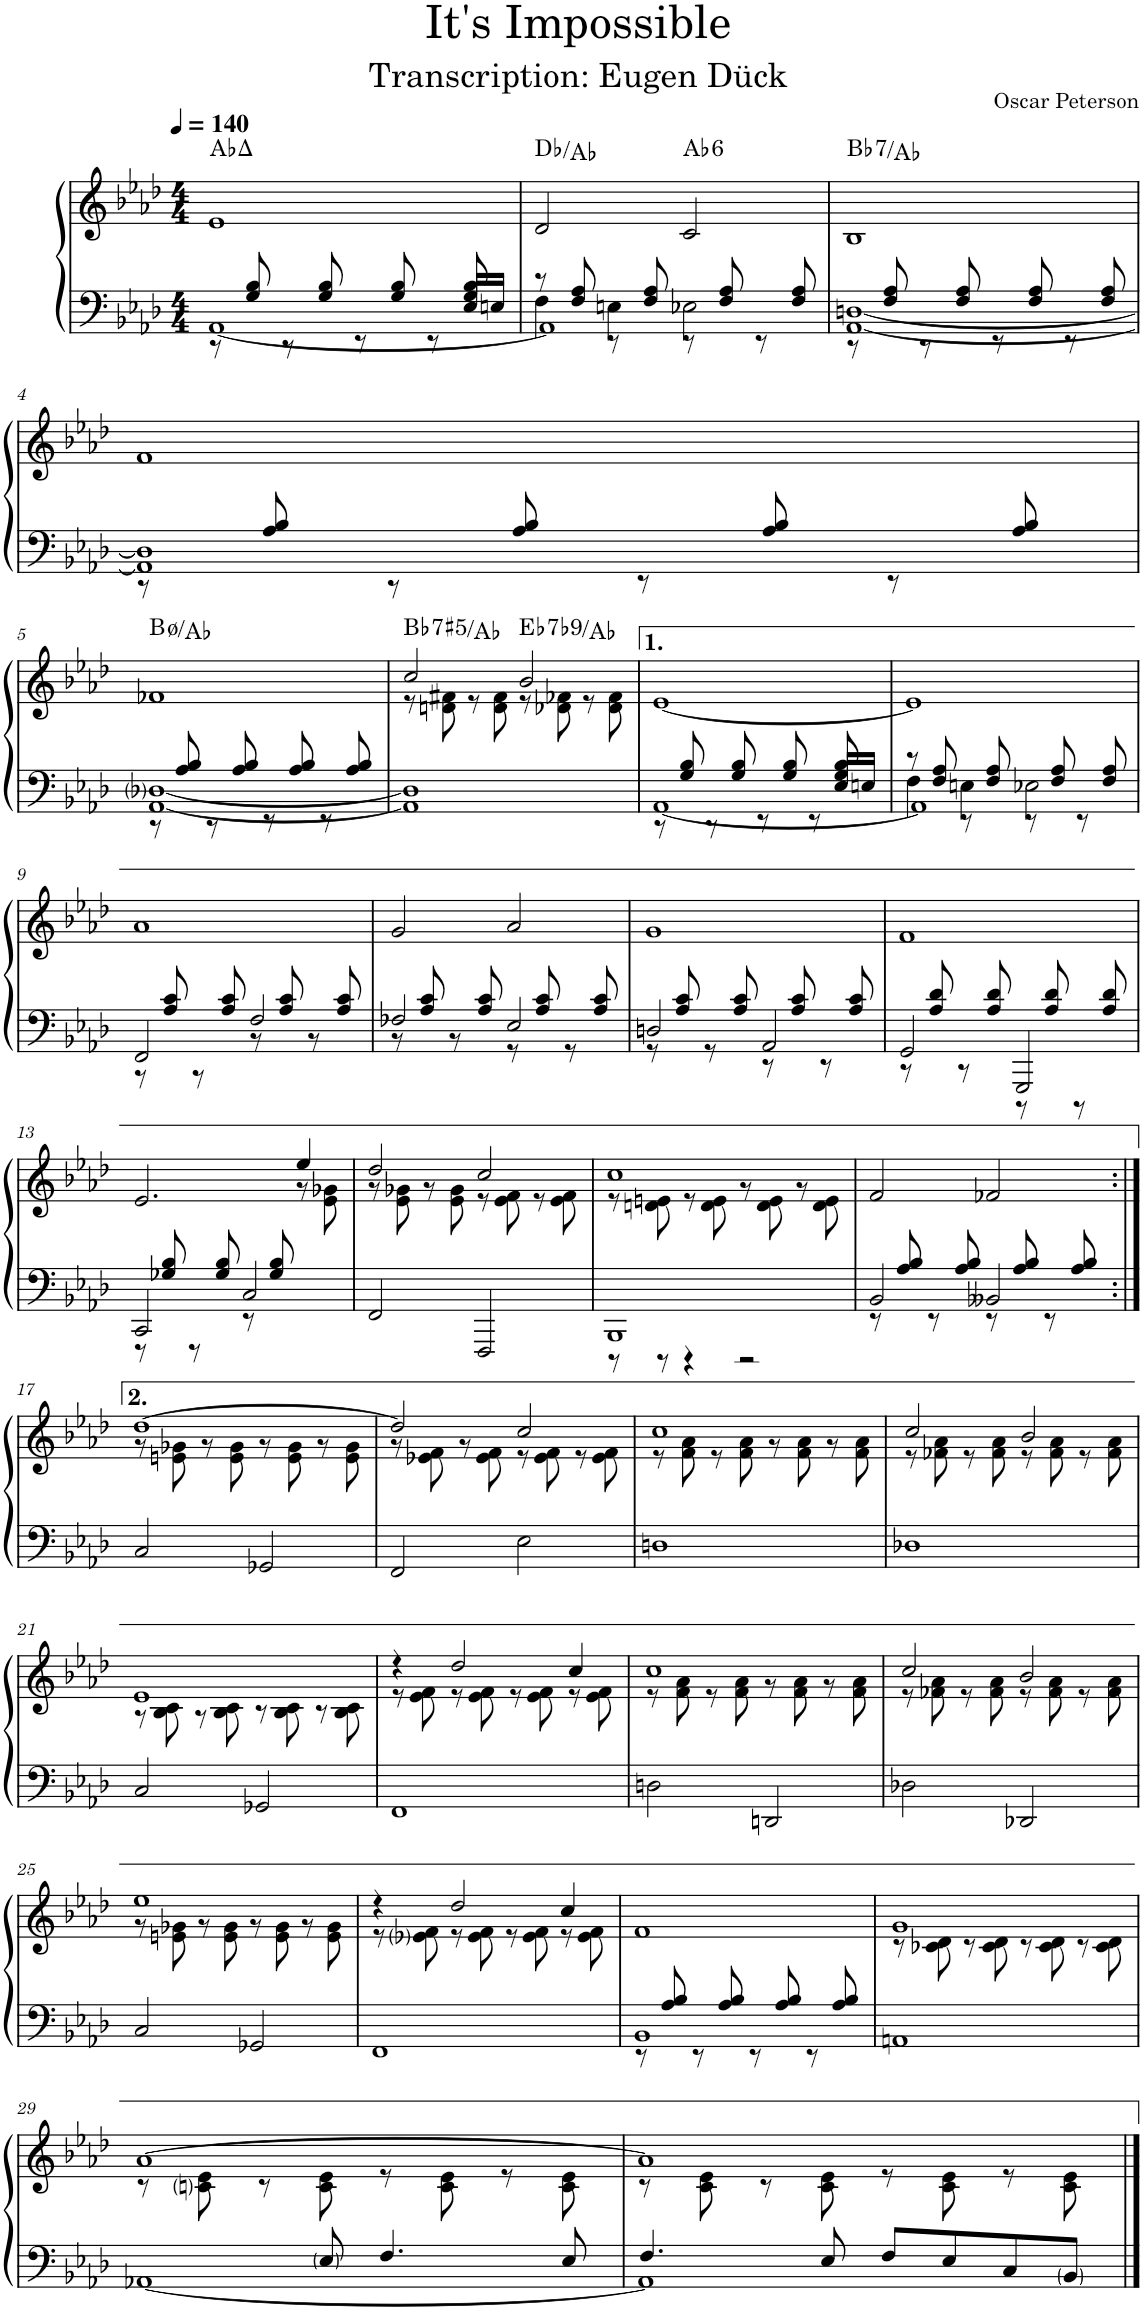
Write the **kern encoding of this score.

**kern	**kern	**harte
*part1	*part1	*part1
*staff2	*staff1	*
*I"Piano	*	*
*I'Pno.	*	*
*clefF4	*clefG2	*
*k[b-e-a-d-]	*k[b-e-a-d-]	*
*M4/4	*M4/4	*
*MM140	*MM140	*
=1	=1	=1
*^	*	*
*	*^	*	*
[<1AA-	8r	2..ryy	1e-	.
.	8G/ 8B-/	.	.	.
.	8r	.	.	.
.	8G/ 8B-/	.	.	.
.	8r	.	.	.
.	8G/ 8B-/	.	.	.
.	8r	.	.	.
.	8G/ 8B-/	16E-/LL	.	.
.	.	16En/JJ	.	.
=2	=2	=2	=2	=2
1AA-]	8r	4F\	2d-/	.
.	8F/ 8A-/	.	.	.
.	8r	4En\	.	.
.	8F/ 8A-/	.	.	.
!	!	!	!	!LO:H:kt=6
.	8r	2E-X\	2c/	Ab:maj6
.	8F/ 8A-/	.	.	.
.	8r	.	.	.
.	8F/ 8A-/	.	.	.
*	*v	*v	*	*
=3	=3	=3	=3
!	!	!	!LO:H:kt=7
[<1AA- [<1Dn	8r	1B-	Bb:7/b7
.	8F/ 8A-/	.	.
.	8r	.	.
.	8F/ 8A-/	.	.
.	8r	.	.
.	8F/ 8A-/	.	.
.	8r	.	.
.	8F/ 8A-/	.	.
!!LO:LB:g=z
=4	=4	=4	=4
1AA-] 1D]	8r	1f	.
.	8A-/ 8B-/	.	.
.	8r	.	.
.	8A-/ 8B-/	.	.
.	8r	.	.
.	8A-/ 8B-/	.	.
.	8r	.	.
.	8A-/ 8B-/	.	.
!!LO:LB:g=z
=5	=5	=5	=5
[<1AA- [<1D-i	8r	1f-X	B:hdim7/bb7
.	8A-/ 8B-/	.	.
.	8r	.	.
.	8A-/ 8B-/	.	.
.	8r	.	.
.	8A-/ 8B-/	.	.
.	8r	.	.
.	8A-/ 8B-/	.	.
=6	=6	=6	=6
*	*	*^	*
!	!	!	!	!LO:H:kt=7
*v	*v	*	*	*
1AA-] 1D-]	2cc/	8r	Bb:(3,#5,b7)/b7
.	.	8dn\ 8f#X\	.
.	.	8r	.
.	.	8d\ 8f#\	.
!	!	!	!LO:H:kt=7
.	2b-/	8r	Eb:7(b9)/4
.	.	8d-X\ 8f-X\	.
.	.	8r	.
.	.	8d-\ 8f-\	.
*	*v	*v	*
=7	=7	=7
*^	*	*
*	*^	*	*
[<1AA-	8r	2..ryy	[1e-	.
.	8G/ 8B-/	.	.	.
.	8r	.	.	.
.	8G/ 8B-/	.	.	.
.	8r	.	.	.
.	8G/ 8B-/	.	.	.
.	8r	.	.	.
.	8G/ 8B-/	16E-/LL	.	.
.	.	16En/JJ	.	.
=8	=8	=8	=8	=8
1AA-]	8r	4F\	1e-]	.
.	8F/ 8A-/	.	.	.
.	8r	4En\	.	.
.	8F/ 8A-/	.	.	.
.	8r	2E-X\	.	.
.	8F/ 8A-/	.	.	.
.	8r	.	.	.
.	8F/ 8A-/	.	.	.
*	*v	*v	*	*
!!LO:LB:g=z
=9	=9	=9	=9
2FF/	8r	1a-	.
.	8A-/ 8c/	.	.
.	8r	.	.
.	8A-/ 8c/	.	.
2F/	8r	.	.
.	8A-/ 8c/	.	.
.	8r	.	.
.	8A-/ 8c/	.	.
=10	=10	=10	=10
2F-X/	8r	2g/	.
.	8A-/ 8c/	.	.
.	8r	.	.
.	8A-/ 8c/	.	.
2E-/	8r	2a-/	.
.	8A-/ 8c/	.	.
.	8r	.	.
.	8A-/ 8c/	.	.
=11	=11	=11	=11
2Dn/	8r	1g	.
.	8A-/ 8c/	.	.
.	8r	.	.
.	8A-/ 8c/	.	.
2AA-/	8r	.	.
.	8A-/ 8c/	.	.
.	8r	.	.
.	8A-/ 8c/	.	.
=12	=12	=12	=12
2GG/	8r	1f	.
.	8A-/ 8d-/	.	.
.	8r	.	.
.	8A-/ 8d-/	.	.
2GGG/	8r	.	.
.	8A-/ 8d-/	.	.
.	8r	.	.
.	8A-/ 8d-/	.	.
!!LO:LB:g=z
=13	=13	=13	=13
*	*	*^	*
2CC/	8r	2.e-/	2.ryy	.
.	8G-X/ 8B-/	.	.	.
.	8r	.	.	.
.	8G-/ 8B-/	.	.	.
2C/	8r	.	.	.
.	8G-/ 8B-/	.	.	.
.	4ryy	4ee-/	8r	.
.	.	.	8e-\ 8g-X\	.
*v	*v	*	*	*
=14	=14	=14	=14
2FF/	2dd-/	8r	.
.	.	8e-\ 8g-X\	.
.	.	8r	.
.	.	8e-\ 8g-\	.
2FFF/	2cc/	8r	.
.	.	8e-\ 8f\	.
.	.	8r	.
.	.	8e-\ 8f\	.
=15	=15	=15	=15
*^	*	*	*
1BBB-	8r	1cc	8r	.
.	8r	.	8dn\ 8en\	.
.	4r	.	8r	.
.	.	.	8d\ 8e\	.
.	2r	.	8r	.
.	.	.	8d\ 8e\	.
.	.	.	8r	.
.	.	.	8d\ 8e\	.
*	*	*v	*v	*
=16	=16	=16	=16
2BB-/	8r	2f/	.
.	8A-/ 8B-/	.	.
.	8r	.	.
.	8A-/ 8B-/	.	.
2BB--X/	8r	2f-X/	.
.	8A-/ 8B-/	.	.
.	8r	.	.
.	8A-/ 8B-/	.	.
*v	*v	*	*
!!LO:LB:g=z
=17:|!	=17:|!	=17:|!
*	*^	*
2C/	[1dd-	8r	.
.	.	8en\ 8g-X\	.
.	.	8r	.
.	.	8e\ 8g-\	.
2GG-X/	.	8r	.
.	.	8e\ 8g-\	.
.	.	8r	.
.	.	8e\ 8g-\	.
=18	=18	=18	=18
2FF/	2dd-/]	8r	.
.	.	8e-X\ 8f\	.
.	.	8r	.
.	.	8e-\ 8f\	.
2E-\	2cc/	8r	.
.	.	8e-\ 8f\	.
.	.	8r	.
.	.	8e-\ 8f\	.
=19	=19	=19	=19
1Dn	1cc	8r	.
.	.	8f\ 8a-\	.
.	.	8r	.
.	.	8f\ 8a-\	.
.	.	8r	.
.	.	8f\ 8a-\	.
.	.	8r	.
.	.	8f\ 8a-\	.
=20	=20	=20	=20
1D-X	2cc/	8r	.
.	.	8f-X\ 8a-\	.
.	.	8r	.
.	.	8f-\ 8a-\	.
.	2b-/	8r	.
.	.	8f-\ 8a-\	.
.	.	8r	.
.	.	8f-\ 8a-\	.
!!LO:LB:g=z	!!
=21	=21	=21	=21
2C/	1e-	8r	.
.	.	8B-\ 8c\	.
.	.	8r	.
.	.	8B-\ 8c\	.
2GG-X/	.	8r	.
.	.	8B-\ 8c\	.
.	.	8r	.
.	.	8B-\ 8c\	.
=22	=22	=22	=22
1FF	4r	8r	.
.	.	8e-\ 8f\	.
.	2dd-/	8r	.
.	.	8e-\ 8f\	.
.	.	8r	.
.	.	8e-\ 8f\	.
.	4cc/	8r	.
.	.	8e-\ 8f\	.
=23	=23	=23	=23
2Dn\	1cc	8r	.
.	.	8f\ 8a-\	.
.	.	8r	.
.	.	8f\ 8a-\	.
2DDn/	.	8r	.
.	.	8f\ 8a-\	.
.	.	8r	.
.	.	8f\ 8a-\	.
=24	=24	=24	=24
2D-X\	2cc/	8r	.
.	.	8f-X\ 8a-\	.
.	.	8r	.
.	.	8f-\ 8a-\	.
2DD-X/	2b-/	8r	.
.	.	8f-\ 8a-\	.
.	.	8r	.
.	.	8f-\ 8a-\	.
!!LO:LB:g=z	!!
=25	=25	=25	=25
2C/	1ee-	8r	.
.	.	8en\ 8g-X\	.
.	.	8r	.
.	.	8e\ 8g-\	.
2GG-X/	.	8r	.
.	.	8e\ 8g-\	.
.	.	8r	.
.	.	8e\ 8g-\	.
=26	=26	=26	=26
1FF	4r	8r	.
.	.	8e-i\ 8f\	.
.	2dd-/	8r	.
.	.	8e-\ 8f\	.
.	.	8r	.
.	.	8e-\ 8f\	.
.	4cc/	8r	.
.	.	8e-\ 8f\	.
*	*v	*v	*
=27	=27	=27
*^	*	*
1BB-	8r	1f	.
.	8A-/ 8B-/	.	.
.	8r	.	.
.	8A-/ 8B-/	.	.
.	8r	.	.
.	8A-/ 8B-/	.	.
.	8r	.	.
.	8A-/ 8B-/	.	.
*v	*v	*	*
=28	=28	=28
*	*^	*
1AAn	1g	8r	.
.	.	8c-X\ 8d-\	.
.	.	8r	.
.	.	8c-\ 8d-\	.
.	.	8r	.
.	.	8c-\ 8d-\	.
.	.	8r	.
.	.	8c-\ 8d-\	.
!!LO:LB:g=z	!!
=29	=29	=29	=29
*^	*	*	*
[<1AA-X	4.ryy	[1a-	8r	.
.	.	.	8cni\ 8e-\	.
.	.	.	8r	.
.	8E-/	.	8c\ 8e-\	.
.	4.F/	.	8r	.
.	.	.	8c\ 8e-\	.
.	.	.	8r	.
.	8E-/	.	8c\ 8e-\	.
=30	=30	=30	=30	=30
1AA-]	4.F/	1a-]	8r	.
.	.	.	8c\ 8e-\	.
.	.	.	8r	.
.	8E-/	.	8c\ 8e-\	.
.	8F/L	.	8r	.
.	8E-/	.	8c\ 8e-\	.
.	8C/	.	8r	.
.	8BB-/J	.	8c\ 8e-\	.
*v	*v	*	*	*
*	*v	*v	*
==	==	==
*-	*-	*-
